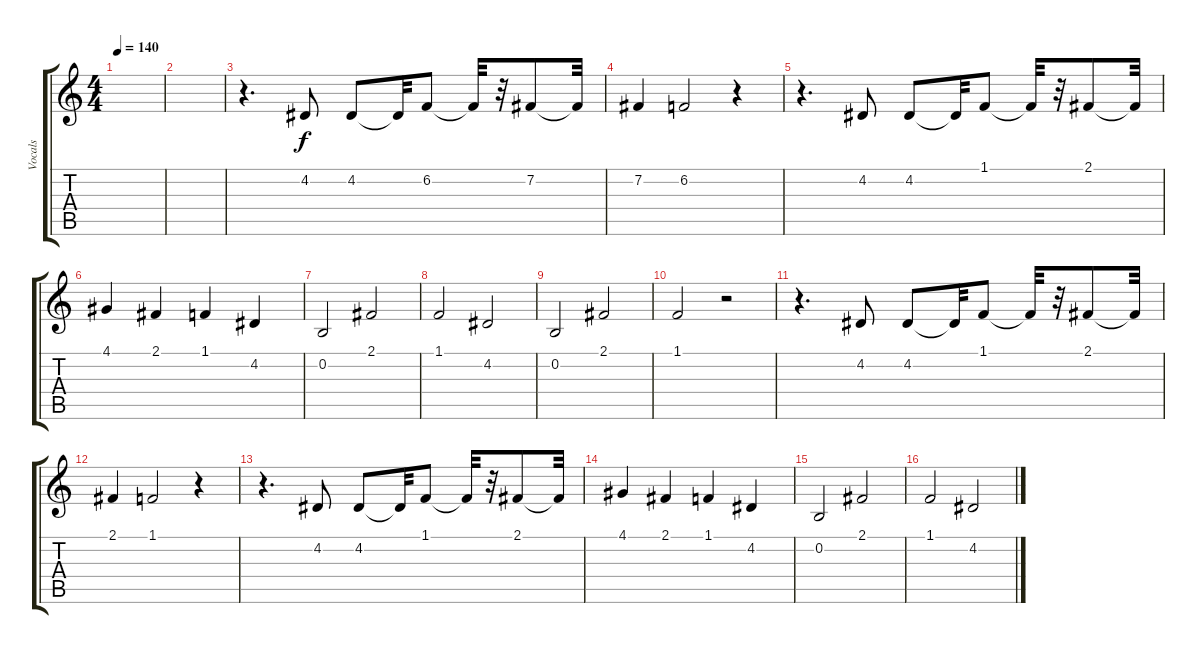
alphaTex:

\track ("Vocals" "Vocals") {instrument lead6voice}
\staff {score tabs}
\tuning (E4 B3 G3 D3 A2 E2) {hide}
\ts (4 4)
\tempo 140
\clef g2
\ks c
|
|
r.4{d} 4.2.8 4.2.8 4.2{t}.32 6.2.8 6.2{t}.32 r.32 7.2.8 7.2{t}.32 |
7.2.4 6.2.2 r.4 |
r.4{d} 4.2.8 4.2.8 4.2{t}.32 1.1.8 1.1{t}.32 r.32 2.1.8 2.1{t}.32 |
4.1.4 2.1.4 1.1.4 4.2.4 |
0.2.2 2.1.2 |
1.1.2 4.2.2 |
0.2.2 2.1.2 |
1.1.2 r.2 |
r.4{d} 4.2.8 4.2.8 4.2{t}.32 1.1.8 1.1{t}.32 r.32 2.1.8 2.1{t}.32 |
2.1.4 1.1.2 r.4 |
r.4{d} 4.2.8 4.2.8 4.2{t}.32 1.1.8 1.1{t}.32 r.32 2.1.8 2.1{t}.32 |
4.1.4 2.1.4 1.1.4 4.2.4 |
0.2.2 2.1.2 |
1.1.2 4.2.2
